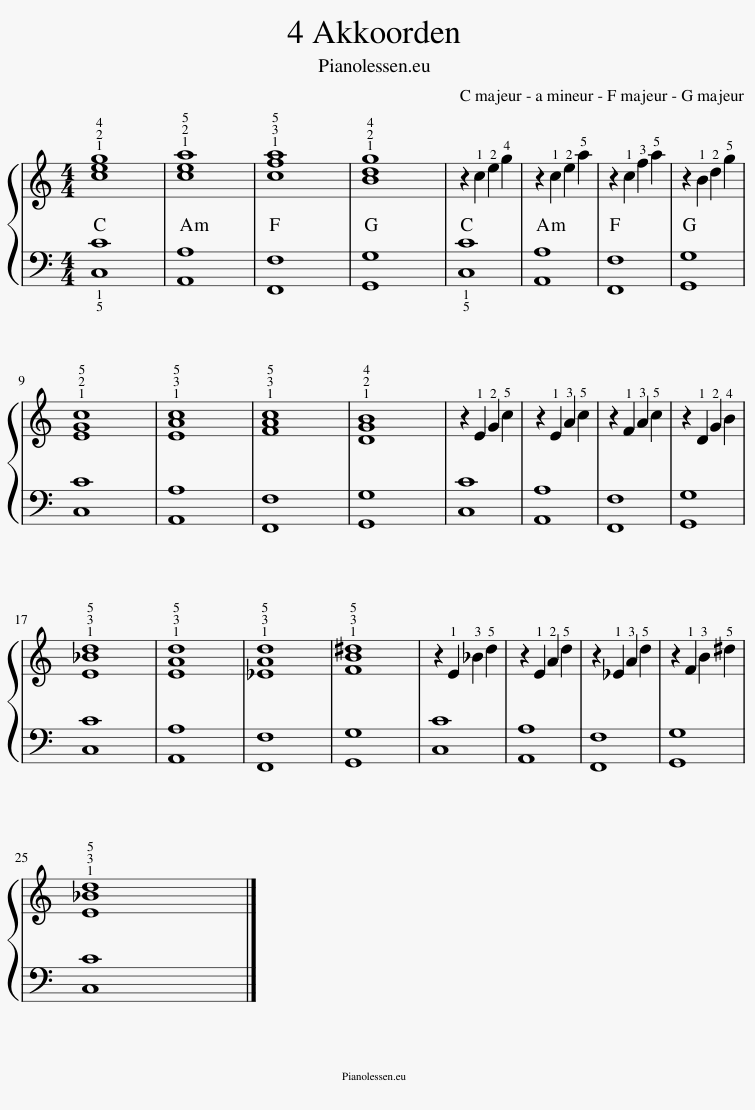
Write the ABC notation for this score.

X:1
%%score { 1 | 2 }
L:1/8
M:4/4
I:linebreak $
K:C
V:1 treble
V:2 bass
V:1
 !1!!2!!4![ceg]8 | !1!!2!!5![cea]8 | !1!!3!!5![cfa]8 | !1!!2!!4![Bdg]8 | z2 !1!c2 !2!e2 !4!g2 | %5
 z2 !1!c2 !2!e2 !5!a2 | z2 !1!c2 !3!f2 !5!a2 | z2 !1!B2 !2!d2 !5!g2 |$ !1!!2!!5![EGc]8 | !1!!3!!5![EAc]8 | %10
 !1!!3!!5![FAc]8 | !1!!2!!4![DGB]8 | z2 !1!E2 !2!G2 !5!c2 | z2 !1!E2 !3!A2 !5!c2 | z2 !1!F2 !3!A2 !5!c2 | %15
 z2 !1!D2 !2!G2 !4!B2 |$ !1!!3!!5![E_Bd]8 | !1!!3!!5![EAd]8 | !1!!3!!5![_EAd]8 | !1!!3!!5![FB^d]8 | %20
 z2 !1!E2 !3!_B2 !5!d2 | z2 !1!E2 !2!A2 !5!d2 | z2 !1!_E2 !3!A2 !5!d2 | z2 !1!F2 !3!B2 !5!^d2 |$ !1!!3!!5![E_Bd]8 |] %25
V:2
 !5!!1![C,C]8 | [A,,A,]8 | [F,,F,]8 | [G,,G,]8 | !5!!1![C,C]8 | %5
 [A,,A,]8 | [F,,F,]8 | [G,,G,]8 |$ [C,C]8 | [A,,A,]8 | %10
 [F,,F,]8 | [G,,G,]8 | [C,C]8 | [A,,A,]8 | [F,,F,]8 | %15
 [G,,G,]8 |$ [C,C]8 | [A,,A,]8 | [F,,F,]8 | [G,,G,]8 | %20
 [C,C]8 | [A,,A,]8 | [F,,F,]8 | [G,,G,]8 |$ [C,C]8 |] %25
